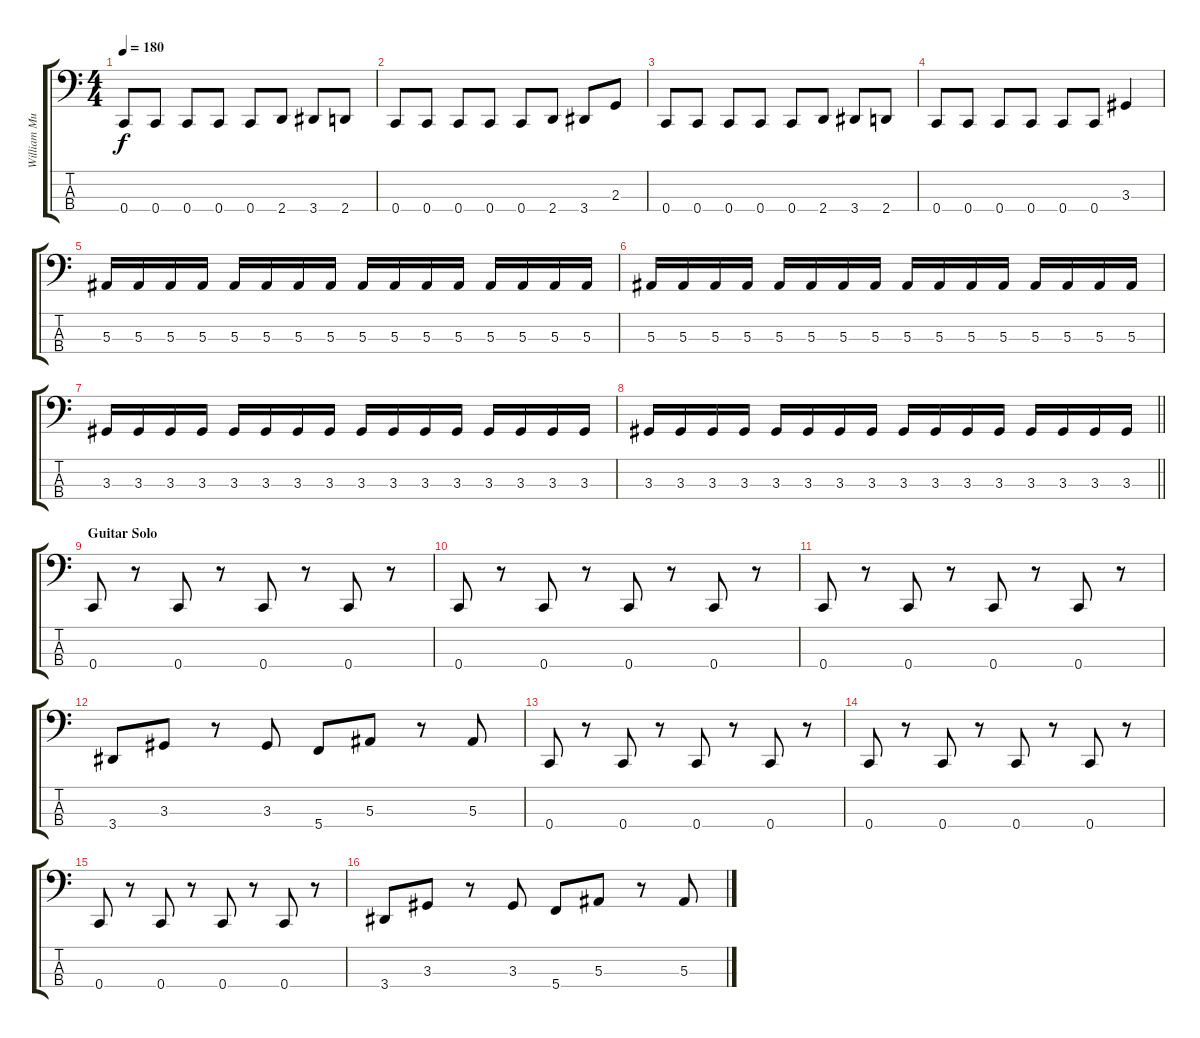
\track ("William Murderface (Bass)" "William Mu") {instrument electricbassfinger}
\staff {score tabs}
\tuning (Eb2 Bb1 F1 C1) {hide}
\ts (4 4)
\tempo 180
\clef f4
\ks c
0.4.8{dy f} 0.4.8 0.4.8 0.4.8 0.4.8 2.4.8 3.4.8 2.4.8 |
0.4.8 0.4.8 0.4.8 0.4.8 0.4.8 2.4.8 3.4.8 2.3.8 |
0.4.8 0.4.8 0.4.8 0.4.8 0.4.8 2.4.8 3.4.8 2.4.8 |
0.4.8 0.4.8 0.4.8 0.4.8 0.4.8 0.4.8 3.3.4 |
5.3.16 5.3.16 5.3.16 5.3.16 5.3.16 5.3.16 5.3.16 5.3.16 5.3.16 5.3.16 5.3.16 5.3.16 5.3.16 5.3.16 5.3.16 5.3.16 |
5.3.16 5.3.16 5.3.16 5.3.16 5.3.16 5.3.16 5.3.16 5.3.16 5.3.16 5.3.16 5.3.16 5.3.16 5.3.16 5.3.16 5.3.16 5.3.16 |
3.3.16 3.3.16 3.3.16 3.3.16 3.3.16 3.3.16 3.3.16 3.3.16 3.3.16 3.3.16 3.3.16 3.3.16 3.3.16 3.3.16 3.3.16 3.3.16 |
\barLineRight lightlight
3.3.16 3.3.16 3.3.16 3.3.16 3.3.16 3.3.16 3.3.16 3.3.16 3.3.16 3.3.16 3.3.16 3.3.16 3.3.16 3.3.16 3.3.16 3.3.16 |
\section ("" "Guitar Solo")
0.4.8 r.8 0.4.8 r.8 0.4.8 r.8 0.4.8 r.8 |
0.4.8 r.8 0.4.8 r.8 0.4.8 r.8 0.4.8 r.8 |
0.4.8 r.8 0.4.8 r.8 0.4.8 r.8 0.4.8 r.8 |
3.4.8 3.3.8 r.8 3.3.8 5.4.8 5.3.8 r.8 5.3.8 |
0.4.8 r.8 0.4.8 r.8 0.4.8 r.8 0.4.8 r.8 |
0.4.8 r.8 0.4.8 r.8 0.4.8 r.8 0.4.8 r.8 |
0.4.8 r.8 0.4.8 r.8 0.4.8 r.8 0.4.8 r.8 |
3.4.8 3.3.8 r.8 3.3.8 5.4.8 5.3.8 r.8 5.3.8
